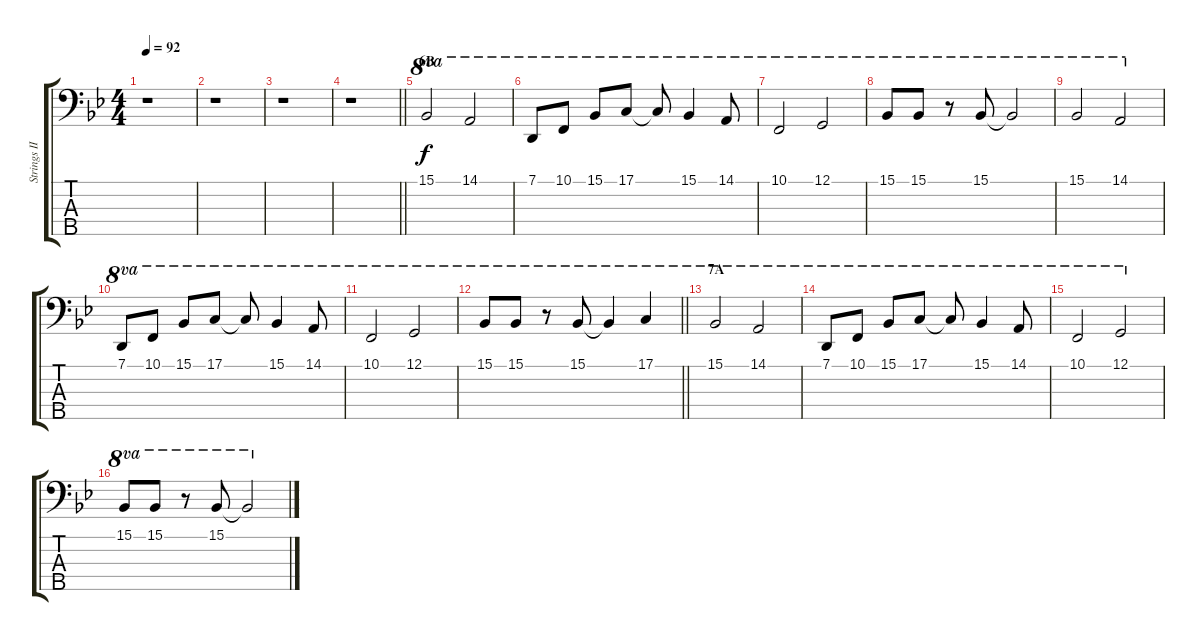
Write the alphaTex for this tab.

\track ("Strings III" "Strings II") {instrument stringensemble1}
\staff {score tabs}
\tuning (G2 D2 A1 E1 B0) {hide}
\ts (4 4)
\tempo 92
\clef f4
\ks bb
r.1{dy f} |
r.1 |
r.1 |
\barLineRight lightlight
r.1 |
\section ("" "6B")
15.1.2{ot 8va} 14.1.2{ot 8va} |
7.1.8{ot 8va} 10.1.8{ot 8va} 15.1.8{ot 8va} 17.1.8{ot 8va} 17.1{t}.8{ot 8va} 15.1.4{ot 8va} 14.1.8{ot 8va} |
10.1.2{ot 8va} 12.1.2{ot 8va} |
15.1.8{ot 8va} 15.1.8{ot 8va} r.8{ot 8va} 15.1.8{ot 8va} 15.1{t}.2{ot 8va} |
15.1.2{ot 8va} 14.1.2{ot 8va} |
7.1.8{ot 8va} 10.1.8{ot 8va} 15.1.8{ot 8va} 17.1.8{ot 8va} 17.1{t}.8{ot 8va} 15.1.4{ot 8va} 14.1.8{ot 8va} |
10.1.2{ot 8va} 12.1.2{ot 8va} |
\barLineRight lightlight
15.1.8{ot 8va} 15.1.8{ot 8va} r.8{ot 8va} 15.1.8{ot 8va} 15.1{t}.4{ot 8va} 17.1.4{ot 8va} |
\section ("" "7A")
15.1.2{ot 8va} 14.1.2{ot 8va} |
7.1.8{ot 8va} 10.1.8{ot 8va} 15.1.8{ot 8va} 17.1.8{ot 8va} 17.1{t}.8{ot 8va} 15.1.4{ot 8va} 14.1.8{ot 8va} |
10.1.2{ot 8va} 12.1.2{ot 8va} |
15.1.8{ot 8va} 15.1.8{ot 8va} r.8{ot 8va} 15.1.8{ot 8va} 15.1{t}.2{ot 8va}
